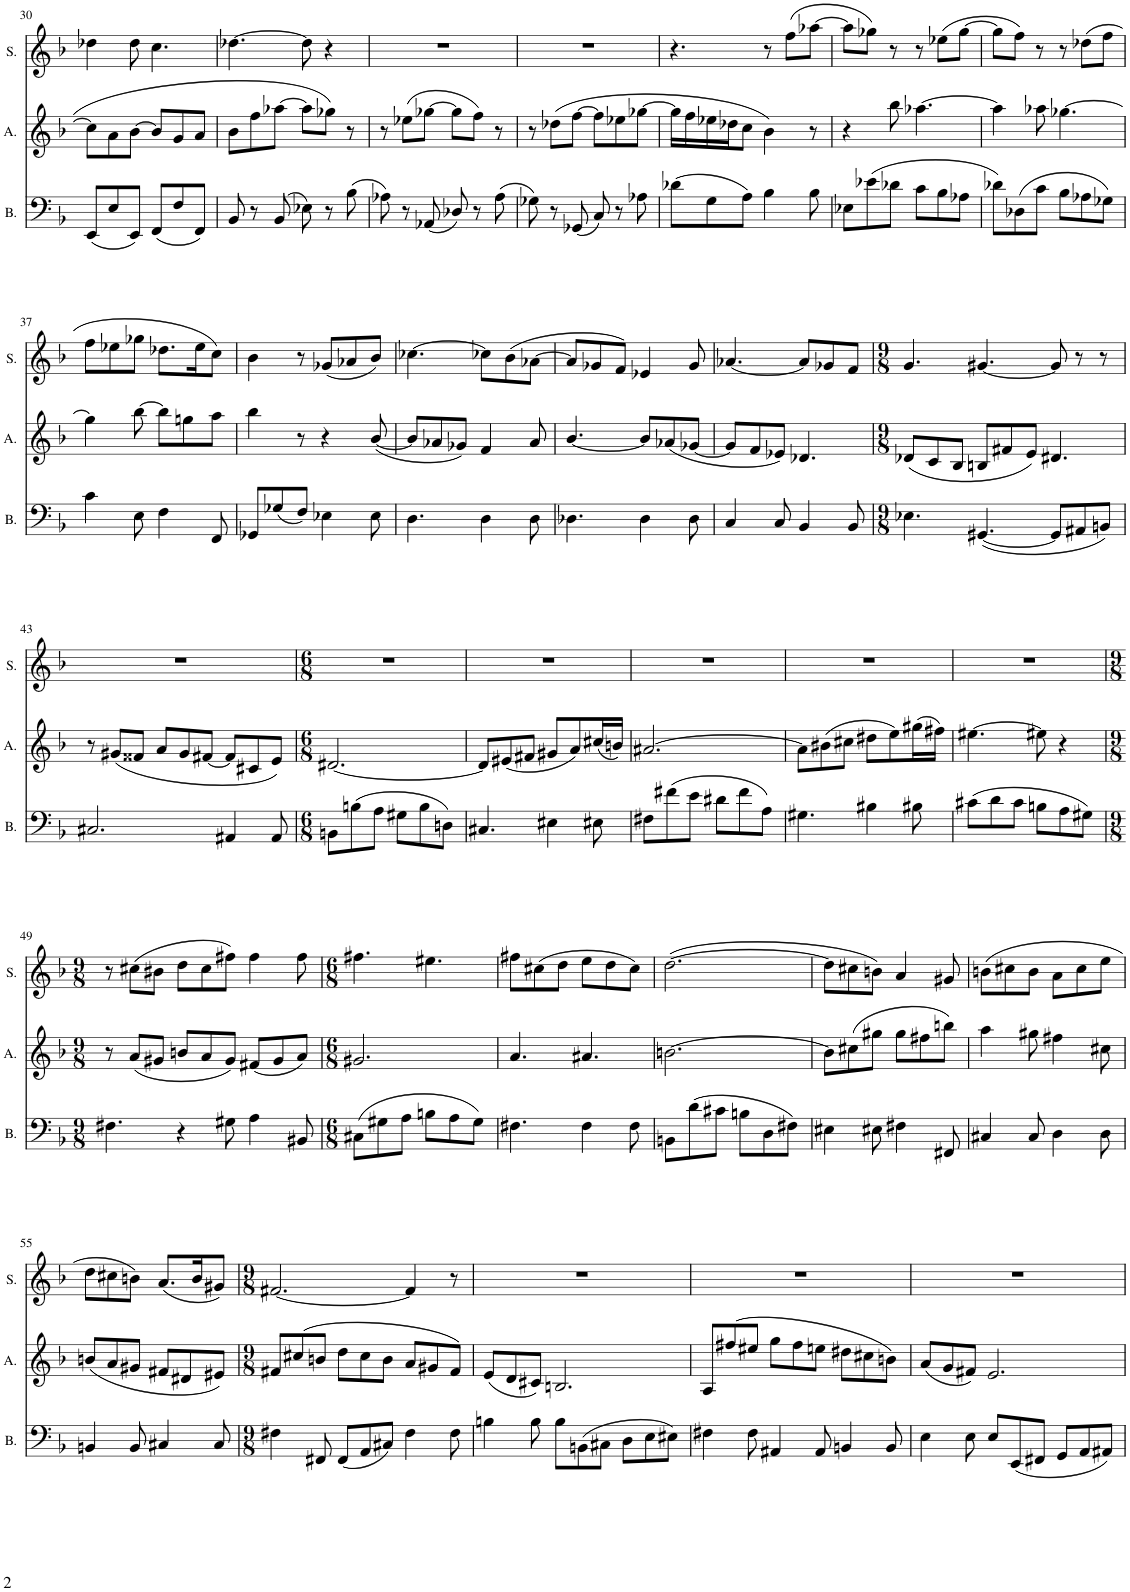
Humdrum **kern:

**kern	**kern	**kern
*part3	*part2	*part1
*staff3	*staff2	*staff1
*I"Bass	*I"Alto	*I"Soprano
*I'B.	*I'A.	*I'S.
!!LO:PB:g=z
*clefF4	*clefG2	*clefG2
*k[b-]	*k[b-]	*k[b-]
*M6/8	*M6/8	*M6/8
=30	=30	=30
(8EE/L	8cc\L]	4dd-X\
8E/	8a\	.
8EE/J)	[8b-\J	8dd-\
(8FF/L	8b-/L]	4.cc\
8F/	8g/	.
8FF/J)	8a/J	.
=31	=31	=31
8BB-/	8b-\L	[4.dd-X\
8r	8ff\	.
(8BB-/	[8aa-X\J	.
8E-X\)	8aa-\L]	8dd-\]
8r	8gg-X\J	4r
(8B-\	8r	.
=32	=32	=32
8A-X\)	8r	2.r
8r	(8ee-X\L	.
(8AA-X/	[8gg-X\J	.
8D-X/)	8gg-\L]	.
8r	8ff\J)	.
(8A-\	8r	.
=33	=33	=33
8G-X\)	8r	2.r
8r	(8dd-X\L	.
(8GG-X/	[8ff\J	.
8C/)	8ff\L]	.
8r	8ee-X\	.
8A-X\	[8gg-X\J	.
=34	=34	=34
(8d-X\L	16gg-\LL]	4.r
.	16ff\	.
8G\	16ee-X\	.
.	16dd-X\J	.
8A\J)	8cc\J	.
4B-\	4b-\)	8r
.	.	(8ff\L
8B-\	8r	[8aa-X\J
=35	=35	=35
8E-X\L	4r	8aa-\L]
(8e-X\	.	8gg-X\J)
8d-X\J	8bb-\	8r
8c\L	[4.aa-X\	8r
8B-\	.	(8ee-X\L
8A-X\J	.	[8gg-\J
=36	=36	=36
8d-X\L)	4aa-\]	8gg-\L]
(8D-X\	.	8ff\J)
8c\J	8aa-X\	8r
8B-\L	[4.gg-X\	8r
8A-X\	.	(8dd-X\L
8G-X\J)	.	8ff\J
!!LO:LB:g=z
=37	=37	=37
4c\	4gg-\]	8ff\L
.	.	8ee-X\
8E\	[8bb-\	8gg-X\J
4F\	8bb-\L]	8.dd-X\L
.	8ggn\	.
.	.	16ee-\K
8FF/	8aa\J	8cc\J)
=38	=38	=38
8GG-X/L	4bb-\	4b-\
(8G-X/	.	.
8F/J)	8r	8r
4E-X\	4r	(8g-X/L
.	.	8a-X/
8E-\	([8b-/	8b-/J)
=39	=39	=39
4.D\	8b-/L]	[4.cc-X\
.	8a-X/	.
.	8g-X/J)	.
4D\	4f/	8cc-X\L]
.	.	(8b-\
8D\	8a-/	[8a-X\J
=40	=40	=40
4.D-X\	[4.b-/	8a-/L]
.	.	8g-X/
.	.	8f/J)
4D-\	8b-/L]	4e-X/
.	(8a-X/	.
8D-\	[8g-X/J	8g-/
=41	=41	=41
4C/	8g-/L]	[4.a-X/
.	8f/	.
8C/	8e-X/J)	.
4BB-/	4.d-X/	8a-/L]
.	.	8g-X/
8BB-/	.	8f/J
=42	=42	=42
*M9/8	*M9/8	*M9/8
4.E-X\	(8d-X/L	4.g/
.	8c/	.
.	8B-/J	.
([4.GG#X/	8Bn/L	[4.g#X/
.	8f#X/	.
.	8e/J)	.
8GG#/L]	4.d#X/	8g#/]
8AA#X/	.	8r
8BBn/J)	.	8r
!!LO:LB:g=z
=43	=43	=43
2.C#X/	8r	8%9r
.	(8g#X/L	.
.	8f##X/J	.
.	8a/L	.
.	8g#/	.
.	[8f#X/J	.
4AA#X/	8f#/L]	.
.	8c#X/	.
8AA#/	8e/J)	.
=44	=44	=44
*M6/8	*M6/8	*M6/8
8BBn\L	[2.d#X/	2.r
(8Bn\	.	.
8A\J	.	.
8G#X\L	.	.
8B\	.	.
8Dn\J)	.	.
=45	=45	=45
4.C#X/	8d#/L]	2.r
.	(8e#X/	.
.	8f#X/J	.
4E#X\	8g#X/L	.
.	8a/)	.
8E#X\	(16cc#X/L	.
.	16bn/JJ)	.
=46	=46	=46
8F#X\L	[2.a#X/	2.r
(8f#X\	.	.
8e\J	.	.
8d#X\L	.	.
8f#\	.	.
8A\J)	.	.
=47	=47	=47
4.G#X\	8a#\L]	2.r
.	(8b#X\	.
.	8cc#X\J	.
4B#X\	8dd#X\L	.
.	8ee\)	.
8B#X\	(16gg#X\L	.
.	16ff#X\JJ)	.
=48	=48	=48
(8c#X\L	[4.ee#X\	2.r
8d\	.	.
8c#\J	.	.
8Bn\L	8ee#X\]	.
8A\	4r	.
8G#X\J)	.	.
!!LO:LB:g=z
=49	=49	=49
*M9/8	*M9/8	*M9/8
4.F#X\	8r	8r
.	(8a/L	(8cc#X\L
.	8g#X/J	8b#X\J
4r	8bn/L	8dd\L
.	8a/	8cc#\
8G#X\	8g#/J)	8ff#X\J)
4A\	(8f#X/L	4ff#\
.	8g#/	.
8BB#X/	8a/J)	8ff#\
=50	=50	=50
*M6/8	*M6/8	*M6/8
(8C#X\L	2.g#X/	4.ff#X\
8G#X\	.	.
8A\J	.	.
8Bn\L	.	4.ee#X\
8A\	.	.
8G#\J)	.	.
=51	=51	=51
4.F#X\	4.a/	8ff#X\L
.	.	(8cc#X\
.	.	8dd\J
4F#\	4.a#X/	8ee\L
.	.	8dd\
8F#\	.	8cc#\J)
=52	=52	=52
8BBn\L	[2.bn\	([2.dd\
(8d\	.	.
8c#X\J	.	.
8Bn\L	.	.
8D\	.	.
8F#X\J)	.	.
=53	=53	=53
4E#X\	8b\L]	8dd\L]
.	(8cc#X\	8cc#X\
8E#X\	8gg#X\J	8bn\J)
4F#X\	8gg#\L	4a/
.	8ff#X\	.
8FF#X/	8bbn\J)	8g#X/
=54	=54	=54
4C#X/	4aa\	(8bn\L
.	.	8cc#X\
8C#/	8gg#X\	8b\J
4D\	4ff#X\	8a\L
.	.	8cc#\
8D\	8cc#X\	8ee\J
!!LO:LB:g=z
=55	=55	=55
4BBn/	(8bn/L	8dd\L
.	8a/	8cc#X\
8BB/	8g#X/J	8bn\J)
4C#X/	8f#X/L	(8.a/L
.	8d#X/	.
.	.	16b/K
8C#/	8e#X/J)	8g#X/J)
=56	=56	=56
*M9/8	*M9/8	*M9/8
4F#X\	8f#X/L	[2.f#X/
.	(8cc#X/	.
8FF#X/	8bn/J	.
(8FF#/L	8dd\L	.
8AA/	8cc#\	.
8C#X/J)	8b\J	.
4F#\	8a/L	4f#/]
.	8g#X/	.
8F#\	8f#/J)	8r
=57	=57	=57
4Bn\	(8e/L	8%9r
.	8d/	.
8B\	8c#X/J)	.
8B\L	2.Bn/	.
(8BBn\	.	.
8C#X\J	.	.
8D\L	.	.
8E\	.	.
8E#X\J)	.	.
=58	=58	=58
4F#X\	8A/L	8%9r
.	(8ff#X/	.
8F#\	8ee#X/J	.
4AA#X/	8gg\L	.
.	8ff#\	.
8AA#/	8een\J	.
4BBn/	8dd#X\L	.
.	8cc#X\	.
8BB/	8bn\J)	.
=59	=59	=59
4E\	(8a/L	8%9r
.	8g/	.
8E\	8f#X/J)	.
8E/L	2.e/	.
(8EE/	.	.
8FF#X/J	.	.
8GG/L	.	.
8AA/	.	.
8AA#X/J)	.	.
=	=	=
*-	*-	*-
